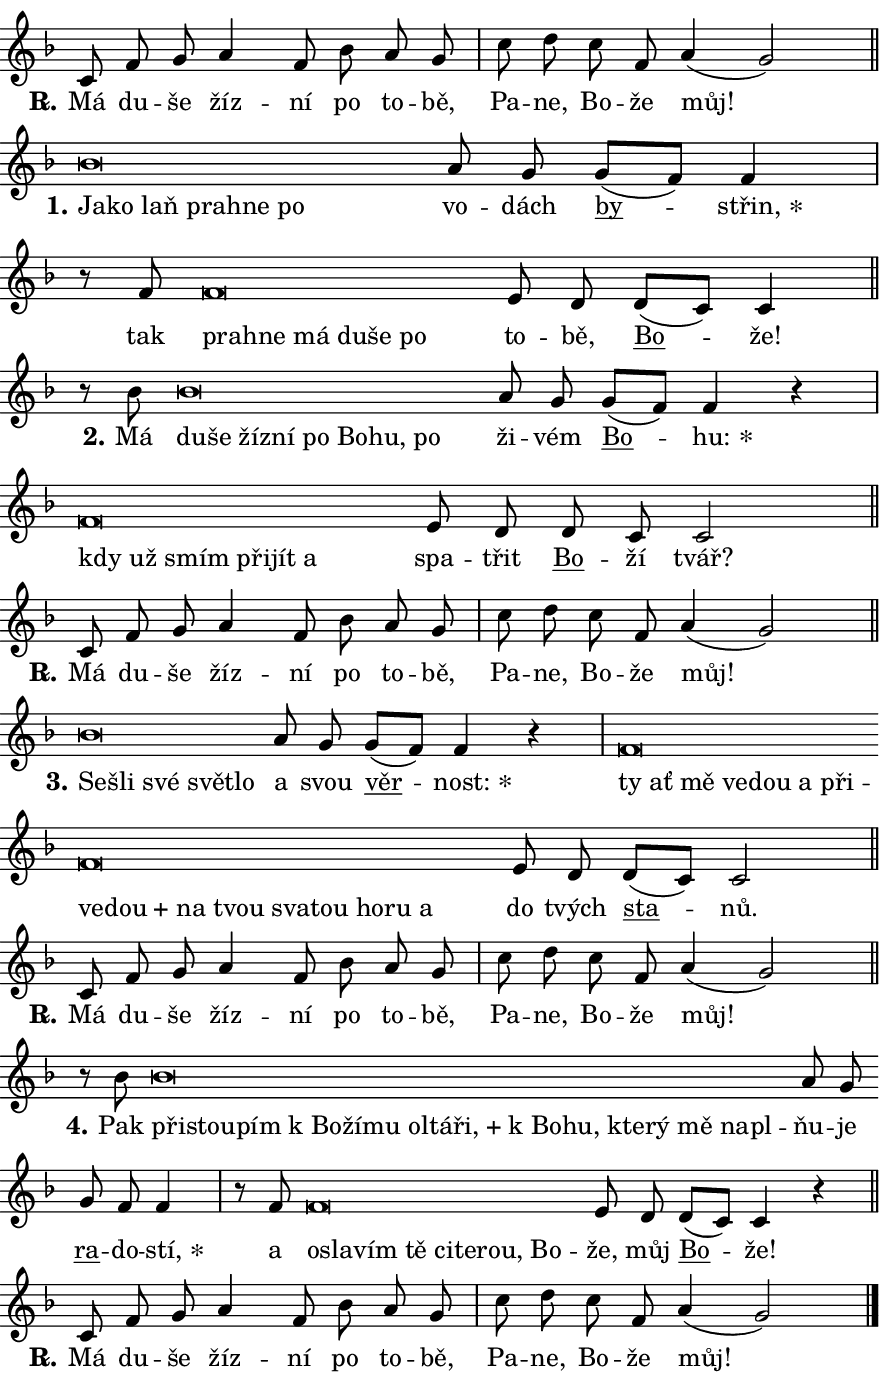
\version "2.24.0"
\header { tagline = "" }
\paper {
  indent = 0\cm
  top-margin = 0\cm
  right-margin = 0.13\cm % to fit lyric hyphens
  bottom-margin = 0\cm
  left-margin = 0\cm
  paper-width = 15\cm
  page-breaking = #ly:one-page-breaking
  system-system-spacing.basic-distance = #11
  score-system-spacing.basic-distance = #11
  ragged-last = ##f
}


%% Author: Thomas Morley
%% https://lists.gnu.org/archive/html/lilypond-user/2020-05/msg00002.html
#(define (line-position grob)
"Returns position of @var[grob} in current system:
   @code{'start}, if at first time-step
   @code{'end}, if at last time-step
   @code{'middle} otherwise
"
  (let* ((col (ly:item-get-column grob))
         (ln (ly:grob-object col 'left-neighbor))
         (rn (ly:grob-object col 'right-neighbor))
         (col-to-check-left (if (ly:grob? ln) ln col))
         (col-to-check-right (if (ly:grob? rn) rn col))
         (break-dir-left
           (and
             (ly:grob-property col-to-check-left 'non-musical #f)
             (ly:item-break-dir col-to-check-left)))
         (break-dir-right
           (and
             (ly:grob-property col-to-check-right 'non-musical #f)
             (ly:item-break-dir col-to-check-right))))
        (cond ((eqv? 1 break-dir-left) 'start)
              ((eqv? -1 break-dir-right) 'end)
              (else 'middle))))

#(define (tranparent-at-line-position vctor)
  (lambda (grob)
  "Relying on @code{line-position} select the relevant enry from @var{vctor}.
Used to determine transparency,"
    (case (line-position grob)
      ((end) (not (vector-ref vctor 0)))
      ((middle) (not (vector-ref vctor 1)))
      ((start) (not (vector-ref vctor 2))))))

noteHeadBreakVisibility =
#(define-music-function (break-visibility)(vector?)
"Makes @code{NoteHead}s transparent relying on @var{break-visibility}"
#{
  \override NoteHead.transparent =
    #(tranparent-at-line-position break-visibility)
#})

#(define delete-ledgers-for-transparent-note-heads
  (lambda (grob)
    "Reads whether a @code{NoteHead} is transparent.
If so this @code{NoteHead} is removed from @code{'note-heads} from
@var{grob}, which is supposed to be @code{LedgerLineSpanner}.
As a result ledgers are not printed for this @code{NoteHead}"
    (let* ((nhds-array (ly:grob-object grob 'note-heads))
           (nhds-list
             (if (ly:grob-array? nhds-array)
                 (ly:grob-array->list nhds-array)
                 '()))
           ;; Relies on the transparent-property being done before
           ;; Staff.LedgerLineSpanner.after-line-breaking is executed.
           ;; This is fragile ...
           (to-keep
             (remove
               (lambda (nhd)
                 (ly:grob-property nhd 'transparent #f))
               nhds-list)))
      ;; TODO find a better method to iterate over grob-arrays, similiar
      ;; to filter/remove etc for lists
      ;; For now rebuilt from scratch
      (set! (ly:grob-object grob 'note-heads)  '())
      (for-each
        (lambda (nhd)
          (ly:pointer-group-interface::add-grob grob 'note-heads nhd))
        to-keep))))

squashNotes = {
  \override NoteHead.X-extent = #'(-0.2 . 0.2)
  \override NoteHead.Y-extent = #'(-0.75 . 0)
  \override NoteHead.stencil =
    #(lambda (grob)
       (let ((pos (ly:grob-property grob 'staff-position)))
         (begin
           (if (< pos -7) (display "ERROR: Lower brevis then expected\n") (display ""))
           (if (<= pos -6) ly:text-interface::print ly:note-head::print))))
}
unSquashNotes = {
  \revert NoteHead.X-extent
  \revert NoteHead.Y-extent
  \revert NoteHead.stencil
}

hideNotes = \noteHeadBreakVisibility #begin-of-line-visible
unHideNotes = \noteHeadBreakVisibility #all-visible

% work-around for resetting accidentals
% https://lilypond.org/doc/v2.23/Documentation/notation/displaying-rhythms#unmetered-music
cadenzaMeasure = {
  \cadenzaOff
  \partial 1024 s1024
  \cadenzaOn
}

#(define-markup-command (accent layout props text) (markup?)
  "Underline accented syllable"
  (interpret-markup layout props
    #{\markup \override #'(offset . 4.3) \underline { #text }#}))

responsum = \markup \concat {
  "R" \hspace #-1.05 \path #0.1 #'((moveto 0 0.07) (lineto 0.9 0.8)) \hspace #0.05 "."
}

spaceSize = #0.6828661417322834 % exact space size for TeX Gyre Schola

\layout {
  \context {
    \Staff
    \remove "Time_signature_engraver"
    \override LedgerLineSpanner.after-line-breaking = #delete-ledgers-for-transparent-note-heads
  }
  \context {
    \Lyrics {
      \override LyricSpace.minimum-distance = \spaceSize
      \override LyricText.font-name = #"TeX Gyre Schola"
      \override LyricText.font-size = 1
      \override StanzaNumber.font-name = #"TeX Gyre Schola Bold"
      \override StanzaNumber.font-size = 1
    }
  }
  \context {
    \Score 
    \override NoteHead.text =
      #(lambda (grob) 
        (let ((pos (ly:grob-property grob 'staff-position)))
          #{\markup {
            \combine
              \halign #-0.55 \raise #(if (= pos -6) 0 0.5) \override #'(thickness . 2) \draw-line #'(3.2 . 0)
              \musicglyph "noteheads.sM1"
          }#}))
  }
}

% magnetic-lyrics.ily
%
%   written by
%     Jean Abou Samra <jean@abou-samra.fr>
%     Werner Lemberg <wl@gnu.org>
%
%   adapted by
%     Jiri Hon <jiri.hon@gmail.com>
%
% Version 2022-Apr-15

% https://www.mail-archive.com/lilypond-user@gnu.org/msg149350.html

#(define (Left_hyphen_pointer_engraver context)
   "Collect syllable-hyphen-syllable occurrences in lyrics and store
them in properties.  This engraver only looks to the left.  For
example, if the lyrics input is @code{foo -- bar}, it does the
following.

@itemize @bullet
@item
Set the @code{text} property of the @code{LyricHyphen} grob between
@q{foo} and @q{bar} to @code{foo}.

@item
Set the @code{left-hyphen} property of the @code{LyricText} grob with
text @q{foo} to the @code{LyricHyphen} grob between @q{foo} and
@q{bar}.
@end itemize

Use this auxiliary engraver in combination with the
@code{lyric-@/text::@/apply-@/magnetic-@/offset!} hook."
   (let ((hyphen #f)
         (text #f))
     (make-engraver
      (acknowledgers
       ((lyric-syllable-interface engraver grob source-engraver)
        (set! text grob)))
      (end-acknowledgers
       ((lyric-hyphen-interface engraver grob source-engraver)
        ;(when (not (grob::has-interface grob 'lyric-space-interface))
          (set! hyphen grob)));)
      ((stop-translation-timestep engraver)
       (when (and text hyphen)
         (ly:grob-set-object! text 'left-hyphen hyphen))
       (set! text #f)
       (set! hyphen #f)))))

#(define (lyric-text::apply-magnetic-offset! grob)
   "If the space between two syllables is less than the value in
property @code{LyricText@/.details@/.squash-threshold}, move the right
syllable to the left so that it gets concatenated with the left
syllable.

Use this function as a hook for
@code{LyricText@/.after-@/line-@/breaking} if the
@code{Left_@/hyphen_@/pointer_@/engraver} is active."
   (let ((hyphen (ly:grob-object grob 'left-hyphen #f)))
     (when hyphen
       (let ((left-text (ly:spanner-bound hyphen LEFT)))
         (when (grob::has-interface left-text 'lyric-syllable-interface)
           (let* ((common (ly:grob-common-refpoint grob left-text X))
                  (this-x-ext (ly:grob-extent grob common X))
                  (left-x-ext
                   (begin
                     ;; Trigger magnetism for left-text.
                     (ly:grob-property left-text 'after-line-breaking)
                     (ly:grob-extent left-text common X)))
                  ;; `delta` is the gap width between two syllables.
                  (delta (- (interval-start this-x-ext)
                            (interval-end left-x-ext)))
                  (details (ly:grob-property grob 'details))
                  (threshold (assoc-get 'squash-threshold details 0.2)))
             (when (< delta threshold)
               (let* (;; We have to manipulate the input text so that
                      ;; ligatures crossing syllable boundaries are not
                      ;; disabled.  For languages based on the Latin
                      ;; script this is essentially a beautification.
                      ;; However, for non-Western scripts it can be a
                      ;; necessity.
                      (lt (ly:grob-property left-text 'text))
                      (rt (ly:grob-property grob 'text))
                      (is-space (grob::has-interface hyphen 'lyric-space-interface))
                      (space (if is-space " " ""))
                      (extra-delta (if is-space spaceSize 0))
                      ;; Append new syllable.
                      (ltrt-space (if (and (string? lt) (string? rt))
                                (string-append lt space rt)
                                (make-concat-markup (list lt space rt))))
                      ;; Right-align `ltrt` to the right side.
                      (ltrt-space-markup (grob-interpret-markup
                               grob
                               (make-translate-markup
                                (cons (interval-length this-x-ext) 0)
                                (make-right-align-markup ltrt-space)))))
                 (begin
                   ;; Don't print `left-text`.
                   (ly:grob-set-property! left-text 'stencil #f)
                   ;; Set text and stencil (which holds all collected
                   ;; syllables so far) and shift it to the left.
                   (ly:grob-set-property! grob 'text ltrt-space)
                   (ly:grob-set-property! grob 'stencil ltrt-space-markup)
                   (ly:grob-translate-axis! grob (- (- delta extra-delta)) X))))))))))


#(define (lyric-hyphen::displace-bounds-first grob)
   ;; Make very sure this callback isn't triggered too early.
   (let ((left (ly:spanner-bound grob LEFT))
         (right (ly:spanner-bound grob RIGHT)))
     (ly:grob-property left 'after-line-breaking)
     (ly:grob-property right 'after-line-breaking)
     (ly:lyric-hyphen::print grob)))

squashThreshold = #0.4

\layout {
  \context {
    \Lyrics
    \consists #Left_hyphen_pointer_engraver
    \override LyricText.after-line-breaking =
      #lyric-text::apply-magnetic-offset!
    \override LyricHyphen.stencil = #lyric-hyphen::displace-bounds-first
    \override LyricText.details.squash-threshold = \squashThreshold
    \override LyricHyphen.minimum-distance = 0
    \override LyricHyphen.minimum-length = \squashThreshold
  }
}

squashText = \override LyricText.details.squash-threshold = 9999
unSquashText = \override LyricText.details.squash-threshold = \squashThreshold

leftText = \override LyricText.self-alignment-X = #LEFT
unLeftText = \revert LyricText.self-alignment-X

starOffset = #(lambda (grob) 
                (let ((x_offset (ly:self-alignment-interface::aligned-on-x-parent grob)))
                  (if (= x_offset 0) 0 (+ x_offset 1.2))))

star = #(define-music-function (syllable)(string?)
"Append star separator at the end of a syllable"
#{
  \once \override LyricText.X-offset = #starOffset
  \lyricmode { \markup {
    #syllable
    \override #'((font-name . "TeX Gyre Schola Bold")) \hspace #0.2 \lower #0.65 \larger "*"
  } }
#})

starAccent = #(define-music-function (syllable)(string?)
"Append star separator at the end of a syllable and make accent"
#{
  \once \override LyricText.X-offset = #starOffset
  \lyricmode { \markup {
    \accent #syllable
    \override #'((font-name . "TeX Gyre Schola Bold")) \hspace #0.2 \lower #0.65 \larger "*"
  } }
#})

breath = #(define-music-function (syllable)(string?)
"Append breathing indicator at the end of a syllable"
#{
  \lyricmode { \markup { #syllable "+" } }
#})

optionalBreath = #(define-music-function (syllable)(string?)
"Append optional breathing indicator at the end of a syllable"
#{
  \lyricmode { \markup { #syllable "(+)" } }
#})


\score {
    <<
        \new Voice = "melody" { \cadenzaOn \key f \major \relative { c'8 f g a4 f8 bes a g \cadenzaMeasure \bar "|" c d \bar "" c f, \bar "" a4( g2) \cadenzaMeasure \bar "||" \break } }
        \new Lyrics \lyricsto "melody" { \lyricmode { \set stanza = \responsum
Má du -- še žíz -- ní po to -- bě, Pa -- ne, Bo -- že můj! } }
    >>
    \layout {}
}

\score {
    <<
        \new Voice = "melody" { \cadenzaOn \key f \major \relative { \squashNotes bes'\breve*1/16 \hideNotes \breve*1/16 \bar "" \breve*1/16 \bar "" \breve*1/16 \bar "" \breve*1/16 \breve*1/16 \bar "" \unHideNotes \unSquashNotes a8 g \bar "" g[( f)] f4 \cadenzaMeasure \bar "|" r8 f \squashNotes f\breve*1/16 \hideNotes \breve*1/16 \bar "" \breve*1/16 \bar "" \breve*1/16 \bar "" \breve*1/16 \breve*1/16 \bar "" \unHideNotes \unSquashNotes e8 d \bar "" d[( c)] c4 \cadenzaMeasure \bar "||" \break } }
        \new Lyrics \lyricsto "melody" { \lyricmode { \set stanza = "1."
\leftText Ja -- \squashText ko laň pra -- hne po \unLeftText \unSquashText vo -- dách \markup \accent by -- \star střin, tak \leftText pra -- \squashText hne má du -- še po \unLeftText \unSquashText to -- bě, \markup \accent Bo -- že! } }
    >>
    \layout {}
}

\score {
    <<
        \new Voice = "melody" { \cadenzaOn \key f \major \relative { r8 bes' \squashNotes bes\breve*1/16 \hideNotes \breve*1/16 \bar "" \breve*1/16 \bar "" \breve*1/16 \bar "" \breve*1/16 \bar "" \breve*1/16 \bar "" \breve*1/16 \breve*1/16 \bar "" \unHideNotes \unSquashNotes a8 g \bar "" g[( f)] f4 r \cadenzaMeasure \bar "|" \squashNotes f\breve*1/16 \hideNotes \breve*1/16 \bar "" \breve*1/16 \bar "" \breve*1/16 \bar "" \breve*1/16 \breve*1/16 \bar "" \unHideNotes \unSquashNotes e8 d \bar "" d c c2 \cadenzaMeasure \bar "||" \break } }
        \new Lyrics \lyricsto "melody" { \lyricmode { \set stanza = "2."
Má \leftText du -- \squashText še žíz -- ní po Bo -- hu, po \unLeftText \unSquashText ži -- vém \markup \accent Bo -- \star hu: \leftText kdy \squashText už smím při -- jít a \unLeftText \unSquashText spa -- třit \markup \accent Bo -- ží tvář? } }
    >>
    \layout {}
}

\score {
    <<
        \new Voice = "melody" { \cadenzaOn \key f \major \relative { c'8 f g a4 f8 bes a g \cadenzaMeasure \bar "|" c d \bar "" c f, \bar "" a4( g2) \cadenzaMeasure \bar "||" \break } }
        \new Lyrics \lyricsto "melody" { \lyricmode { \set stanza = \responsum
Má du -- še žíz -- ní po to -- bě, Pa -- ne, Bo -- že můj! } }
    >>
    \layout {}
}

\score {
    <<
        \new Voice = "melody" { \cadenzaOn \key f \major \relative { \squashNotes bes'\breve*1/16 \hideNotes \breve*1/16 \bar "" \breve*1/16 \bar "" \breve*1/16 \breve*1/16 \bar "" \unHideNotes \unSquashNotes a8 g \bar "" g[( f)] f4 r \cadenzaMeasure \bar "|" \squashNotes f\breve*1/16 \hideNotes \breve*1/16 \bar "" \breve*1/16 \bar "" \breve*1/16 \bar "" \breve*1/16 \bar "" \breve*1/16 \bar "" \breve*1/16 \bar "" \breve*1/16 \bar "" \breve*1/16 \bar "" \breve*1/16 \bar "" \breve*1/16 \bar "" \breve*1/16 \bar "" \breve*1/16 \bar "" \breve*1/16 \bar "" \breve*1/16 \breve*1/16 \bar "" \unHideNotes \unSquashNotes e8 d \bar "" d[( c)] c2 \cadenzaMeasure \bar "||" \break } }
        \new Lyrics \lyricsto "melody" { \lyricmode { \set stanza = "3."
\leftText Se -- \squashText šli své svět -- lo \unLeftText \unSquashText a svou \markup \accent věr -- \star nost: \leftText ty \squashText ať mě ve -- dou a při -- ve -- \breath "dou" na tvou sva -- tou ho -- ru a \unLeftText \unSquashText do tvých \markup \accent sta -- nů. } }
    >>
    \layout {}
}

\score {
    <<
        \new Voice = "melody" { \cadenzaOn \key f \major \relative { c'8 f g a4 f8 bes a g \cadenzaMeasure \bar "|" c d \bar "" c f, \bar "" a4( g2) \cadenzaMeasure \bar "||" \break } }
        \new Lyrics \lyricsto "melody" { \lyricmode { \set stanza = \responsum
Má du -- še žíz -- ní po to -- bě, Pa -- ne, Bo -- že můj! } }
    >>
    \layout {}
}

\score {
    <<
        \new Voice = "melody" { \cadenzaOn \key f \major \relative { r8 bes' \squashNotes bes\breve*1/16 \hideNotes \breve*1/16 \bar "" \breve*1/16 \bar "" \breve*1/16 \bar "" \breve*1/16 \bar "" \breve*1/16 \bar "" \breve*1/16 \bar "" \breve*1/16 \bar "" \breve*1/16 \bar "" \breve*1/16 \bar "" \breve*1/16 \bar "" \breve*1/16 \bar "" \breve*1/16 \bar "" \breve*1/16 \bar "" \breve*1/16 \breve*1/16 \bar "" \unHideNotes \unSquashNotes a8 g \bar "" g f f4 \cadenzaMeasure \bar "|" r8 f \squashNotes f\breve*1/16 \hideNotes \breve*1/16 \bar "" \breve*1/16 \bar "" \breve*1/16 \bar "" \breve*1/16 \bar "" \breve*1/16 \bar "" \breve*1/16 \breve*1/16 \bar "" \unHideNotes \unSquashNotes e8 d \bar "" d[( c)] c4 r \cadenzaMeasure \bar "||" \break } }
        \new Lyrics \lyricsto "melody" { \lyricmode { \set stanza = "4."
Pak \leftText při -- \squashText stou -- pím "k Bo" -- ží -- mu ol -- tá -- \breath "ři," "k Bo" -- hu, kte -- rý mě na -- pl -- \unLeftText \unSquashText ňu -- je \markup \accent ra -- do -- \star stí, a \leftText o -- \squashText sla -- vím tě ci -- te -- rou, Bo -- \unLeftText \unSquashText že, můj \markup \accent Bo -- že! } }
    >>
    \layout {}
}

\score {
    <<
        \new Voice = "melody" { \cadenzaOn \key f \major \relative { c'8 f g a4 f8 bes a g \cadenzaMeasure \bar "|" c d \bar "" c f, \bar "" a4( g2) \cadenzaMeasure \bar "||" \break } \bar "|." }
        \new Lyrics \lyricsto "melody" { \lyricmode { \set stanza = \responsum
Má du -- še žíz -- ní po to -- bě, Pa -- ne, Bo -- že můj! } }
    >>
    \layout {}
}
